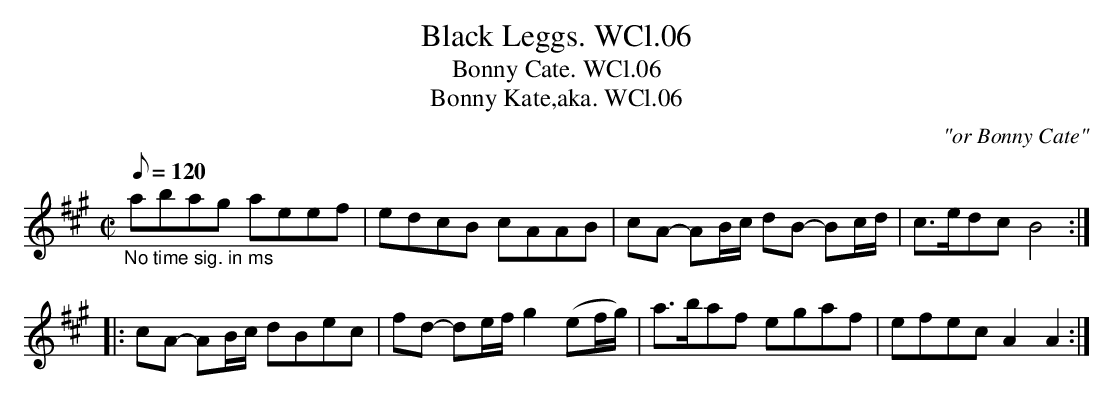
X:1
T:Black Leggs. WCl.06
T:Bonny Cate. WCl.06
T:Bonny Kate,aka. WCl.06
M:C|
L:1/8
Q:120
C:"or Bonny Cate"
K:A
"_No time sig. in ms"abag aeef|edcB cAAB|\
cA- AB/2c/2 dB- Bc/2d/2|c>edc B4:|
|:cA- AB/2c/2 dBec|fd- de/2f/2g2 (ef/2g/2)|a>baf egaf|efec A2A2:|
